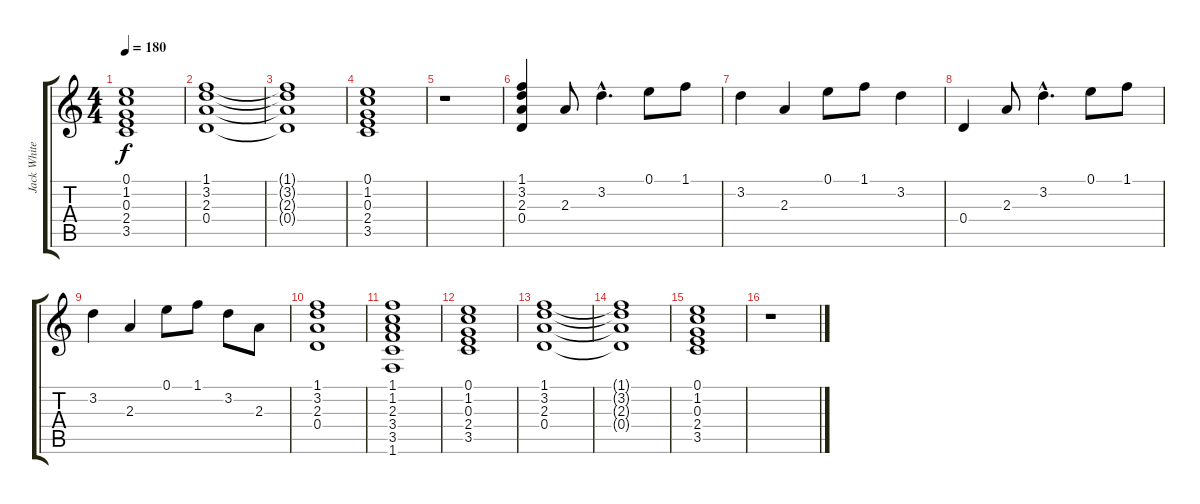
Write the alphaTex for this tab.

\track ("Jack White" "Jack White") {instrument electricguitarclean}
\staff {score tabs}
\tuning (E4 B3 G3 D3 A2 E2) {hide}
\ts (4 4)
\tempo 180
\clef g2
\ks c
(0.1 1.2 0.3 2.4 3.5).1{dy f instrument distortionguitar} |
(1.1 3.2 2.3 0.4).1{instrument distortionguitar} |
(1.1{t} 3.2{t} 2.3{t} 0.4{t}).1{instrument distortionguitar} |
(0.1 1.2 0.3 2.4 3.5).1{instrument distortionguitar} |
r.1 |
(1.1 3.2 2.3 0.4).4{instrument distortionguitar} 2.3.8 3.2{hac}.4{d} 0.1.8 1.1.8 |
3.2.4{instrument distortionguitar} 2.3.4 0.1.8 1.1.8 3.2.4 |
0.4.4{instrument distortionguitar} 2.3.8 3.2{hac}.4{d} 0.1.8 1.1.8 |
3.2.4{instrument distortionguitar} 2.3.4 0.1.8 1.1.8 3.2.8 2.3.8 |
(1.1 3.2 2.3 0.4).1{instrument distortionguitar} |
(1.1 1.2 2.3 3.4 3.5 1.6).1{instrument distortionguitar} |
(0.1 1.2 0.3 2.4 3.5).1{instrument distortionguitar} |
(1.1 3.2 2.3 0.4).1{instrument distortionguitar} |
(1.1{t} 3.2{t} 2.3{t} 0.4{t}).1{instrument distortionguitar} |
(0.1 1.2 0.3 2.4 3.5).1{instrument distortionguitar} |
r.1
